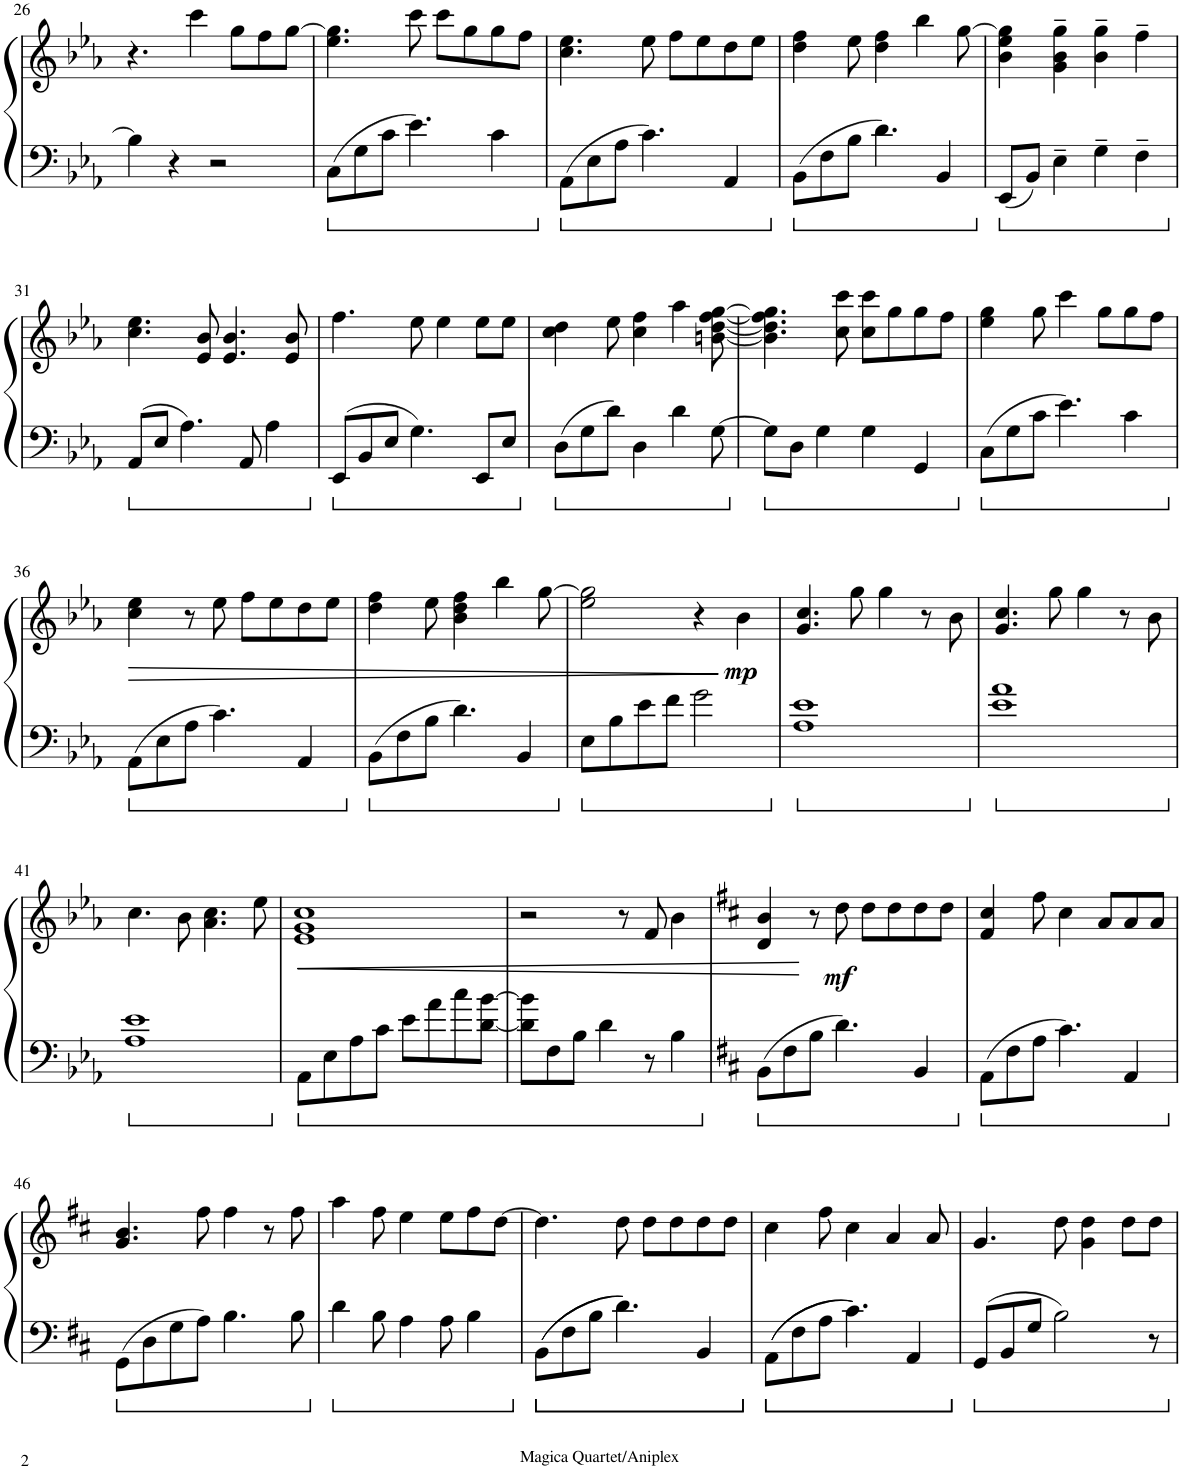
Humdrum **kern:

**kern	**kern	**dynam
*part1	*part1	*part1
*staff2	*staff1	*staff1/2
*I"Piano	*	*
*I'Pno.	*	*
!!LO:PB:g=z
*clefF4	*clefG2	*
*k[b-e-a-]	*k[b-e-a-]	*
*M4/4	*M4/4	*
=26	=26	=26
4B-\]	4.r	.
4r	.	.
.	4ccc\	.
2r	.	.
.	8gg\L	.
.	8ff\	.
.	[8gg\J	.
=27	=27	=27
8C\L	4.ee-\ 4.gg\]	.
8G\	.	.
8c\J	.	.
4.e-\	8ccc\	.
.	8ccc\L	.
.	8gg\	.
4c\	8gg\	.
.	8ff\J	.
=28	=28	=28
8AA-\L	4.cc\ 4.ee-\	.
8E-\	.	.
8A-\J	.	.
4.c\	8ee-\	.
.	8ff\L	.
.	8ee-\	.
4AA-/	8dd\	.
.	8ee-\J	.
=29	=29	=29
8BB-\L	4dd\ 4ff\	.
8F\	.	.
8B-\J	8ee-\	.
4.d\	4dd\ 4ff\	.
.	4bb-\	.
4BB-/	.	.
.	[8gg\	.
=30	=30	=30
8EE-/L	4b-\ 4ee-\ 4gg\]	.
8BB-/J	.	.
4E-~\	4g\~ 4b-\~ 4gg\~	.
4G~\	4b-\~ 4gg\~	.
4F~\	4ff~\	.
!!LO:LB:g=z
=31	=31	=31
8AA-/L	4.cc\ 4.ee-\	.
8E-/J	.	.
4.A-\	.	.
.	8e-/ 8b-/	.
.	4.e-/ 4.b-/	.
8AA-/	.	.
4A-\	.	.
.	8e-/ 8b-/	.
=32	=32	=32
8EE-/L	4.ff\	.
8BB-/	.	.
8E-/J	.	.
4.G\	8ee-\	.
.	4ee-\	.
8EE-/L	8ee-\L	.
8E-/J	8ee-\J	.
=33	=33	=33
8D\L	4cc\ 4dd\	.
8G\	.	.
8d\J	8ee-\	.
4D\	4cc\ 4ff\	.
4d\	4aa-\	.
[8G\	[8bn\ [8dd\ [8ff\ [8gg\	.
=34	=34	=34
8G\L]	4.b\] 4.dd\] 4.ff\] 4.gg\]	.
8D\J	.	.
4G\	.	.
.	8cc\ 8ccc\	.
4G\	8cc\ 8ccc\L	.
.	8gg\	.
4GG/	8gg\	.
.	8ff\J	.
=35	=35	=35
8C\L	4ee-\ 4gg\	.
8G\	.	.
8c\J	8gg\	.
4.e-\	4ccc\	.
.	8gg\L	.
4c\	8gg\	.
.	8ff\J	.
!!LO:LB:g=z
=36	=36	=36
!	!	!LO:HP:b
8AA-\L	4cc\ 4ee-\	>
8E-\	.	.
8A-\J	8r	.
4.c\	8ee-\	.
.	8ff\L	.
.	8ee-\	.
4AA-/	8dd\	.
.	8ee-\J	.
=37	=37	=37
8BB-\L	4dd\ 4ff\	.
8F\	.	.
8B-\J	8ee-\	.
4.d\	4b-\ 4dd\ 4ff\	.
.	4bb-\	.
4BB-/	.	.
.	[8gg\	.
=38	=38	=38
8E-\L	2ee-\ 2gg\]	.
8B-\	.	.
8e-\	.	.
8f\J	.	.
2g\	4r	.
!	!	!LO:DY:n=1:b
.	4b-\	] mp
=39	=39	=39
1A- 1e-	4.g/ 4.cc/	.
.	8gg\	.
.	4gg\	.
.	8r	.
.	8b-\	.
=40	=40	=40
1e- 1a-	4.g/ 4.cc/	.
.	8gg\	.
.	4gg\	.
.	8r	.
.	8b-\	.
!!LO:LB:g=z
=41	=41	=41
1A- 1e-	4.cc\	.
.	8b-\	.
.	4.a-\ 4.cc\	.
.	8ee-\	.
=42	=42	=42
!	!	!LO:HP:b
8AA-\L	1e- 1g 1cc	<
8E-\	.	.
8A-\	.	.
8c\J	.	.
8e-\L	.	.
8a-\	.	.
8cc\	.	.
[8d\ [8b-\J	.	.
=43	=43	=43
8d\] 8b-\]L	2r	.
8F\	.	.
8B-\J	.	.
4d\	.	.
.	8r	.
8r	8f/	.
4B-\	4b-\	.
=44	=44	=44
*k[f#c#]	*k[f#c#]	*
8BB\L	4d/ 4b/	.
8F#\	.	.
8B\J	8r	[
!	!	!LO:DY:b
4.d\	8dd\	mf
.	8dd\L	.
.	8dd\	.
4BB/	8dd\	.
.	8dd\J	.
=45	=45	=45
8AA\L	4f#/ 4cc#/	.
8F#\	.	.
8A\J	8ff#\	.
4.c#\	4cc#\	.
.	8a/L	.
4AA/	8a/	.
.	8a/J	.
!!LO:LB:g=z
=46	=46	=46
8GG\L	4.g/ 4.b/	.
8D\	.	.
8G\	.	.
8A\J	8ff#\	.
4.B\	4ff#\	.
.	8r	.
8B\	8ff#\	.
=47	=47	=47
4d\	4aa\	.
8B\	8ff#\	.
4A\	4ee\	.
8A\	8ee\L	.
4B\	8ff#\	.
.	[8dd\J	.
=48	=48	=48
8BB\L	4.dd\]	.
8F#\	.	.
8B\J	.	.
4.d\	8dd\	.
.	8dd\L	.
.	8dd\	.
4BB/	8dd\	.
.	8dd\J	.
=49	=49	=49
8AA\L	4cc#\	.
8F#\	.	.
8A\J	8ff#\	.
4.c#\	4cc#\	.
.	4a/	.
4AA/	.	.
.	8a/	.
=50	=50	=50
8GG/L	4.g/	.
8BB/	.	.
8G/J	.	.
2B\	8dd\	.
.	4g\ 4dd\	.
.	8dd\L	.
8r	8dd\J	.
=	=	=
*-	*-	*-
